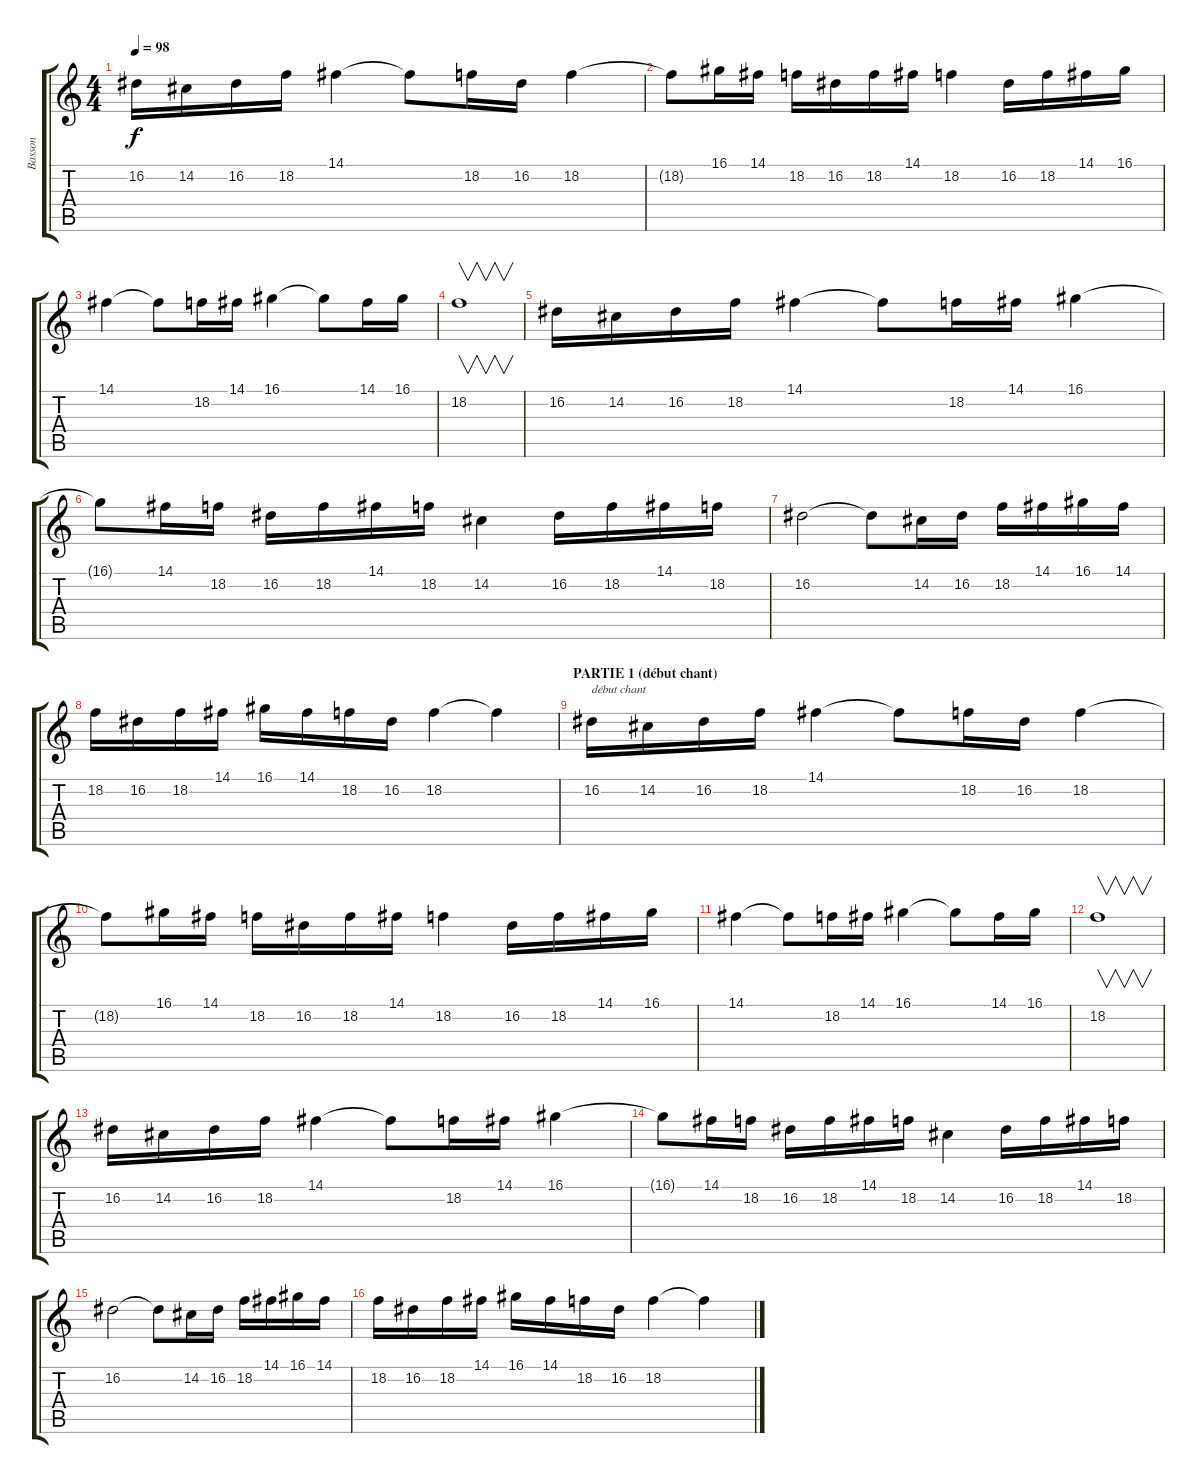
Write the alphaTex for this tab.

\track ("Basson" "Basson") {instrument bassoon}
\staff {score tabs}
\tuning (E4 B3 G3 D3 A2 E2) {hide}
\ts (4 4)
\tempo 98
\clef g2
\ks c
16.2.16{dy f} 14.2.16 16.2.16 18.2.16 14.1.4 14.1{t}.8 18.2.16 16.2.16 18.2.4 |
18.2{t}.8 16.1.16 14.1.16 18.2.16 16.2.16 18.2.16 14.1.16 18.2.4 16.2.16 18.2.16 14.1.16 16.1.16 |
14.1.4 14.1{t}.8 18.2.16 14.1.16 16.1.4 16.1{t}.8 14.1.16 16.1.16 |
18.2.1{v} |
16.2.16 14.2.16 16.2.16 18.2.16 14.1.4 14.1{t}.8 18.2.16 14.1.16 16.1.4 |
16.1{t}.8 14.1.16 18.2.16 16.2.16 18.2.16 14.1.16 18.2.16 14.2.4 16.2.16 18.2.16 14.1.16 18.2.16 |
16.2.2 16.2{t}.8 14.2.16 16.2.16 18.2.16 14.1.16 16.1.16 14.1.16 |
18.2.16 16.2.16 18.2.16 14.1.16 16.1.16 14.1.16 18.2.16 16.2.16 18.2.4 18.2{t}.4 |
\section ("" "PARTIE 1 (début chant)")
16.2.16{txt "début chant"} 14.2.16 16.2.16 18.2.16 14.1.4 14.1{t}.8 18.2.16 16.2.16 18.2.4 |
18.2{t}.8 16.1.16 14.1.16 18.2.16 16.2.16 18.2.16 14.1.16 18.2.4 16.2.16 18.2.16 14.1.16 16.1.16 |
14.1.4 14.1{t}.8 18.2.16 14.1.16 16.1.4 16.1{t}.8 14.1.16 16.1.16 |
18.2.1{v} |
16.2.16 14.2.16 16.2.16 18.2.16 14.1.4 14.1{t}.8 18.2.16 14.1.16 16.1.4 |
16.1{t}.8 14.1.16 18.2.16 16.2.16 18.2.16 14.1.16 18.2.16 14.2.4 16.2.16 18.2.16 14.1.16 18.2.16 |
16.2.2 16.2{t}.8 14.2.16 16.2.16 18.2.16 14.1.16 16.1.16 14.1.16 |
18.2.16 16.2.16 18.2.16 14.1.16 16.1.16 14.1.16 18.2.16 16.2.16 18.2.4 18.2{t}.4
